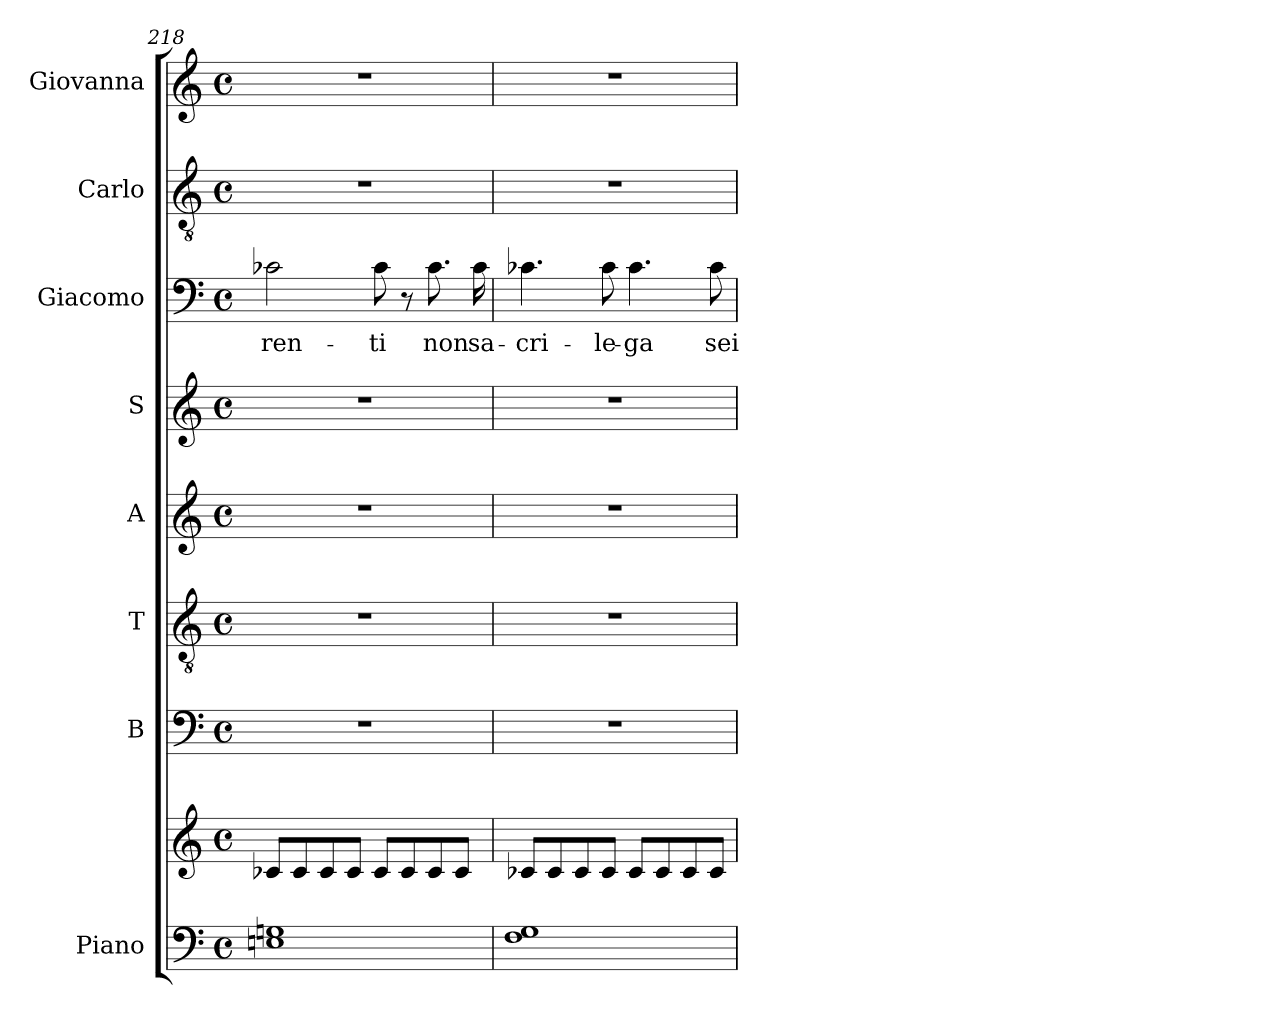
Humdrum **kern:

**kern	**kern	**kern	**kern	**kern	**kern	**kern	**text	**kern	**kern
*part8	*part8	*part7	*part6	*part5	*part4	*part3	*part3	*part2	*part1
*staff9	*staff8	*staff7	*staff6	*staff5	*staff4	*staff3	*staff3	*staff2	*staff1
*I"Piano	*	*I"B	*I"T	*I"A	*I"S	*I"Giacomo	*	*I"Carlo	*I"Giovanna
*I'Pno	*	*I'B	*I'T	*I'A	*I'S	*	*	*	*
*clefF4	*clefG2	*clefF4	*clefGv2	*clefG2	*clefG2	*clefF4	*	*clefGv2	*clefG2
*k[]	*k[]	*k[]	*k[]	*k[]	*k[]	*k[]	*	*k[]	*k[]
*M4/4	*M4/4	*M4/4	*M4/4	*M4/4	*M4/4	*M4/4	*	*M4/4	*M4/4
*met(c)	*met(c)	*met(c)	*met(c)	*met(c)	*met(c)	*met(c)	*	*met(c)	*met(c)
=218	=218	=218	=218	=218	=218	=218	=218	=218	=218
!	!	!	!	!	!	!	!LO:LY:b	!	!
1En 1Gn	8c-X/L	1r	1r	1r	1r	2c-X\	-ren-	1r	1r
.	8c-/	.	.	.	.	.	.	.	.
.	8c-/	.	.	.	.	.	.	.	.
.	8c-/J	.	.	.	.	.	.	.	.
!	!	!	!	!	!	!	!LO:LY:b	!	!
.	8c-/L	.	.	.	.	8c-\	-ti	.	.
.	8c-/	.	.	.	.	8r	.	.	.
!	!	!	!	!	!	!	!LO:LY:b	!	!
.	8c-/	.	.	.	.	8.c-\	non	.	.
.	8c-/J	.	.	.	.	.	.	.	.
!	!	!	!	!	!	!	!LO:LY:b	!	!
.	.	.	.	.	.	16c-\	sa-	.	.
=219	=219	=219	=219	=219	=219	=219	=219	=219	=219
!	!	!	!	!	!	!	!LO:LY:b	!	!
1F 1G	8c-X/L	1r	1r	1r	1r	4.c-X\	-cri-	1r	1r
.	8c-/	.	.	.	.	.	.	.	.
.	8c-/	.	.	.	.	.	.	.	.
!	!	!	!	!	!	!	!LO:LY:b	!	!
.	8c-/J	.	.	.	.	8c-\	-le-	.	.
!	!	!	!	!	!	!	!LO:LY:b	!	!
.	8c-/L	.	.	.	.	4.c-\	-ga	.	.
.	8c-/	.	.	.	.	.	.	.	.
.	8c-/	.	.	.	.	.	.	.	.
!	!	!	!	!	!	!	!LO:LY:b	!	!
.	8c-/J	.	.	.	.	8c-\	sei	.	.
=	=	=	=	=	=	=	=	=	=
*-	*-	*-	*-	*-	*-	*-	*-	*-	*-
